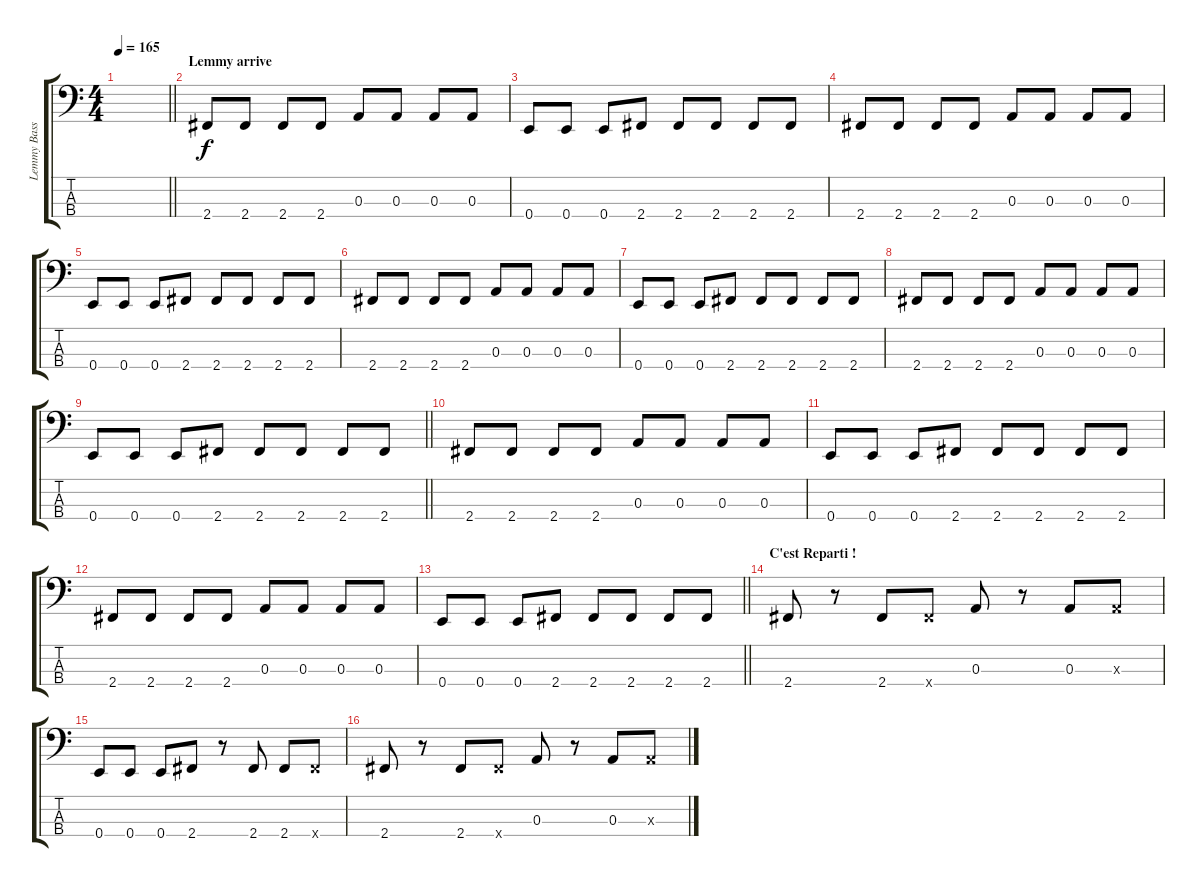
\track ("Lemmy Bass" "Lemmy Bass") {instrument electricbassfinger}
\staff {score tabs}
\tuning (G2 D2 A1 E1) {hide}
\ts (4 4)
\tempo 165
\clef f4
\barLineRight lightlight
\ks c
|
\section ("" "Lemmy arrive")
2.4.8 2.4.8 2.4.8 2.4.8 0.3.8 0.3.8 0.3.8 0.3.8 |
0.4.8 0.4.8 0.4.8 2.4.8 2.4.8 2.4.8 2.4.8 2.4.8 |
2.4.8 2.4.8 2.4.8 2.4.8 0.3.8 0.3.8 0.3.8 0.3.8 |
0.4.8 0.4.8 0.4.8 2.4.8 2.4.8 2.4.8 2.4.8 2.4.8 |
2.4.8 2.4.8 2.4.8 2.4.8 0.3.8 0.3.8 0.3.8 0.3.8 |
0.4.8 0.4.8 0.4.8 2.4.8 2.4.8 2.4.8 2.4.8 2.4.8 |
2.4.8 2.4.8 2.4.8 2.4.8 0.3.8 0.3.8 0.3.8 0.3.8 |
\barLineRight lightlight
0.4.8 0.4.8 0.4.8 2.4.8 2.4.8 2.4.8 2.4.8 2.4.8 |
2.4.8 2.4.8 2.4.8 2.4.8 0.3.8 0.3.8 0.3.8 0.3.8 |
0.4.8 0.4.8 0.4.8 2.4.8 2.4.8 2.4.8 2.4.8 2.4.8 |
2.4.8 2.4.8 2.4.8 2.4.8 0.3.8 0.3.8 0.3.8 0.3.8 |
\barLineRight lightlight
0.4.8 0.4.8 0.4.8 2.4.8 2.4.8 2.4.8 2.4.8 2.4.8 |
\section ("" "C'est Reparti !")
2.4.8 r.8 2.4.8 2.4{x}.8 0.3.8 r.8 0.3.8 0.3{x}.8 |
0.4.8 0.4.8 0.4.8 2.4.8 r.8 2.4.8 2.4.8 2.4{x}.8 |
2.4.8 r.8 2.4.8 2.4{x}.8 0.3.8 r.8 0.3.8 0.3{x}.8
